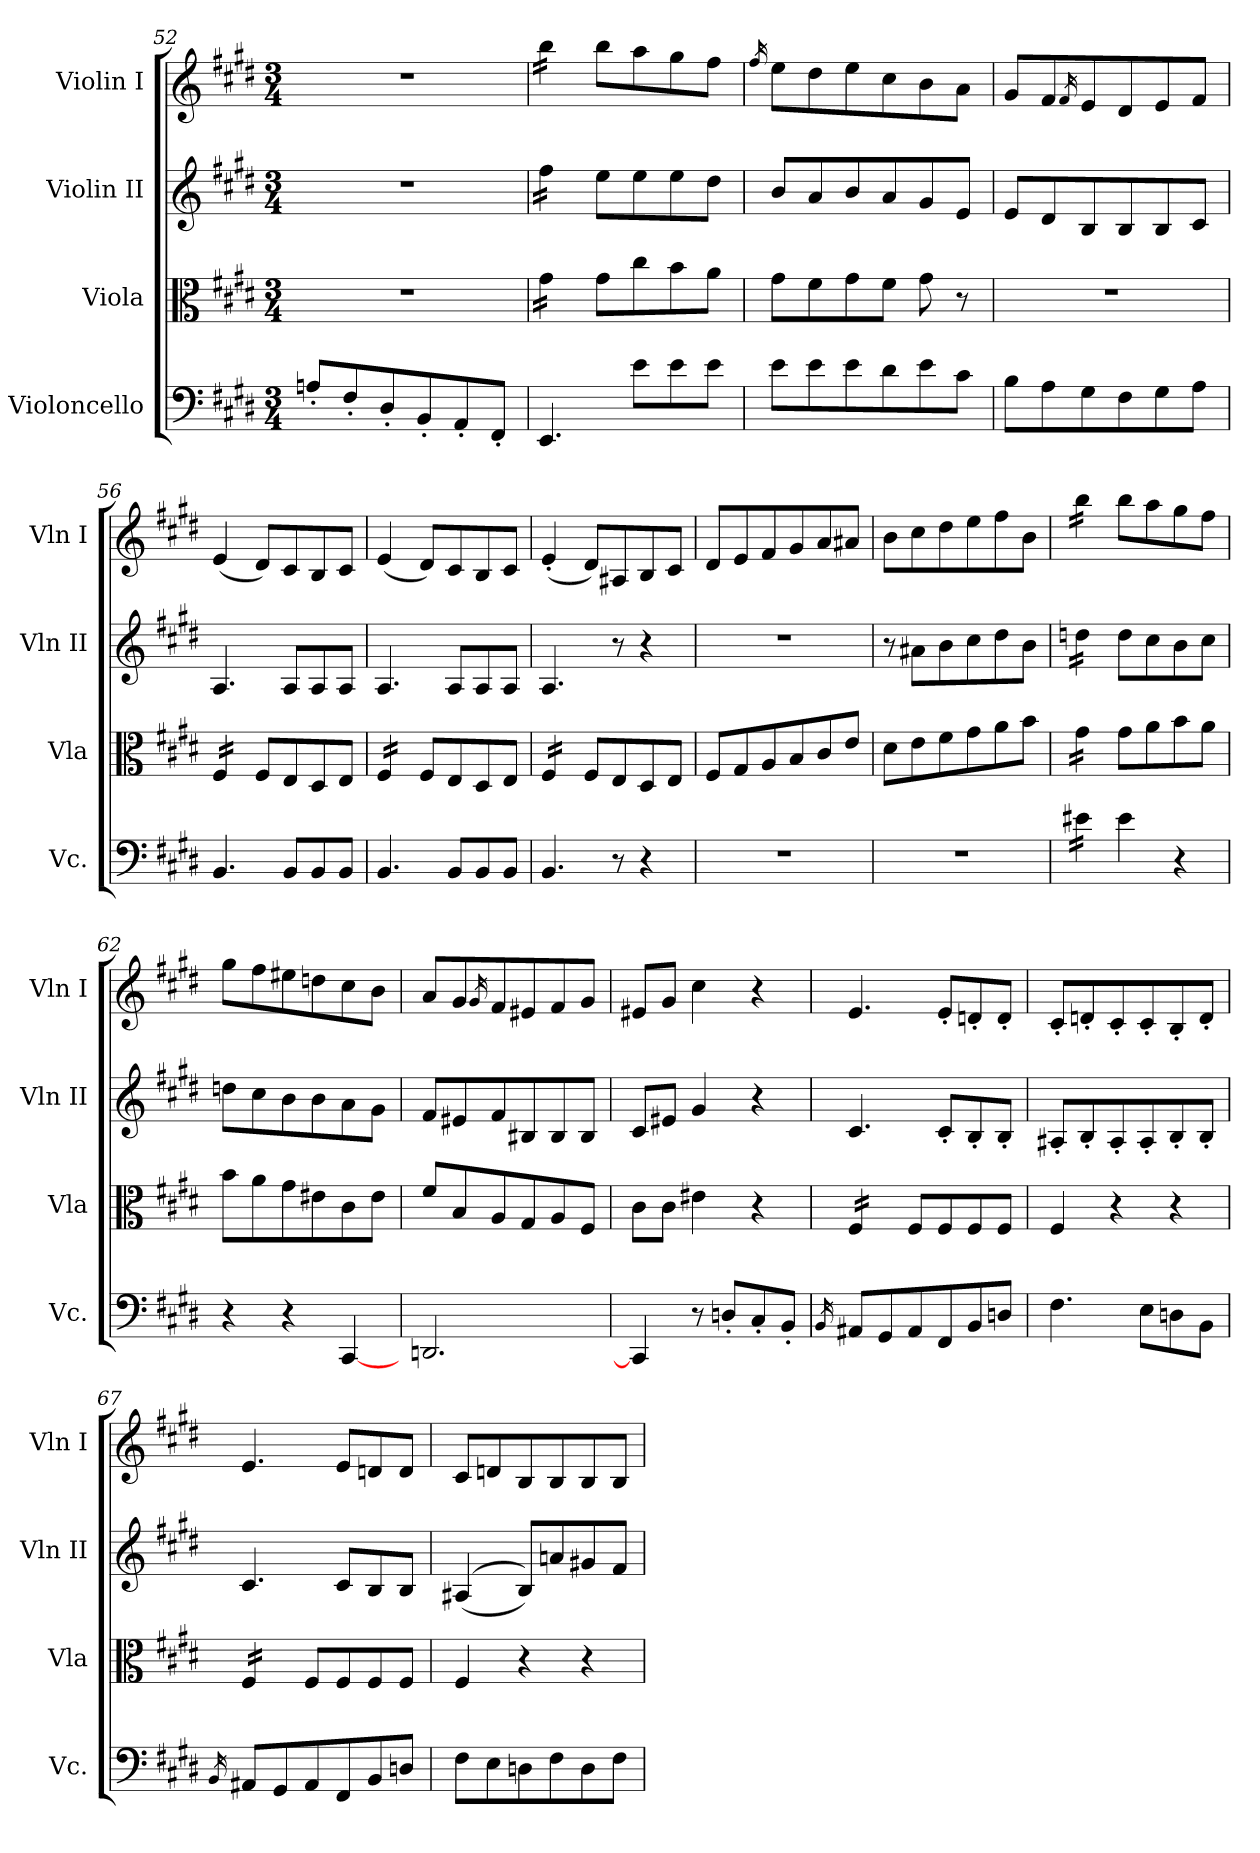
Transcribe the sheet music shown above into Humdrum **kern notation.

**kern	**kern	**kern	**kern
*part4	*part3	*part2	*part1
*staff4	*staff3	*staff2	*staff1
*I"Violoncello	*I"Viola	*I"Violin II	*I"Violin I
*I'Vc.	*I'Vla	*I'Vln II	*I'Vln I
*clefF4	*clefC3	*clefG2	*clefG2
*k[f#c#g#d#]	*k[f#c#g#d#]	*k[f#c#g#d#]	*k[f#c#g#d#]
*M3/4	*M3/4	*M3/4	*M3/4
=52	=52	=52	=52
8An'/L	2.r	2.r	2.r
8F#'/	.	.	.
8D#'/	.	.	.
8BB'/	.	.	.
8AA'/	.	.	.
8FF#'/J	.	.	.
=53	=53	=53	=53
*	*tremolo	*	*
*	*	*tremolo	*
*	*	*	*tremolo
4.EE/	16g#\LL	16ff#\LL	16bb\LL
.	16g#\	16ff#\	16bb\
.	16g#\	16ff#\	16bb\
.	16g#\JJ	16ff#\JJ	16bb\JJ
*	*	*	*Xtremolo
*	*	*Xtremolo	*
*	*Xtremolo	*	*
.	8g#\L	8ee\L	8bb\L
8e\L	8cc#\	8ee\	8aa\
8e\	8b\	8ee\	8gg#\
8e\J	8a\J	8dd#\J	8ff#\J
=54	=54	=54	=54
.	.	.	16qff#/
8e\L	8g#\L	8b/L	8ee\L
8e\	8f#\	8a/	8dd#\
8e\	8g#\	8b/	8ee\
8d#\	8f#\J	8a/	8cc#\
8e\	8g#\	8g#/	8b\
8c#\J	8r	8e/J	8a\J
=55	=55	=55	=55
8B\L	2.r	8e/L	8g#/L
8A\	.	8d#/	8f#/
.	.	.	16qf#/
8G#\	.	8B/	8e/
8F#\	.	8B/	8d#/
8G#\	.	8B/	8e/
8A\J	.	8c#/J	8f#/J
=56	=56	=56	=56
*	*tremolo	*	*
4.BB/	16F#/LL	4.A/	(4e/
.	16F#/	.	.
.	16F#/	.	.
.	16F#/JJ	.	.
*	*Xtremolo	*	*
.	8F#/L	.	8d#/L)
8BB/L	8E/	8A/L	8c#/
8BB/	8D#/	8A/	8B/
8BB/J	8E/J	8A/J	8c#/J
!!LO:LB:g=z
=57	=57	=57	=57
*	*tremolo	*	*
4.BB/	16F#/LL	4.A/	(4e/
.	16F#/	.	.
.	16F#/	.	.
.	16F#/JJ	.	.
*	*Xtremolo	*	*
.	8F#/L	.	8d#/L)
8BB/L	8E/	8A/L	8c#/
8BB/	8D#/	8A/	8B/
8BB/J	8E/J	8A/J	8c#/J
=58	=58	=58	=58
*	*tremolo	*	*
4.BB/	16F#/LL	4.A/	(4e'/
.	16F#/	.	.
.	16F#/	.	.
.	16F#/JJ	.	.
*	*Xtremolo	*	*
.	8F#/L	.	8d#/L)
8r	8E/	8r	8A#X/
4r	8D#/	4r	8B/
.	8E/J	.	8c#/J
!!LO:LB:g=z
=59	=59	=59	=59
2.r	8F#/L	2.r	8d#/L
.	8G#/	.	8e/
.	8A/	.	8f#/
.	8B/	.	8g#/
.	8c#/	.	8a/
.	8e/J	.	8a#X/J
=60	=60	=60	=60
2.r	8d#\L	8r	8b\L
.	8e\	8a#X\L	8cc#\
.	8f#\	8b\	8dd#\
.	8g#\	8cc#\	8ee\
.	8a\	8dd#\	8ff#\
.	8b\J	8b\J	8b\J
=61	=61	=61	=61
*tremolo	*	*	*
*	*tremolo	*	*
*	*	*tremolo	*
*	*	*	*tremolo
16e#X\LL	16g#\LL	16ddn\LL	16bb\LL
16e#X\	16g#\	16ddn\	16bb\
16e#X\	16g#\	16ddn\	16bb\
16e#X\JJ	16g#\JJ	16ddn\JJ	16bb\JJ
*	*	*	*Xtremolo
*	*	*Xtremolo	*
*	*Xtremolo	*	*
*Xtremolo	*	*	*
4e#\	8g#\L	8dd\L	8bb\L
.	8a\	8cc#\	8aa\
4r	8b\	8b\	8gg#\
.	8a\J	8cc#\J	8ff#\J
=62	=62	=62	=62
4r	8b\L	8ddn\L	8gg#\L
.	8a\	8cc#\	8ff#\
4r	8g#\	8b\	8ee#X\
.	8e#X\	8b\	8ddn\
[4CC#/	8c#\	8a\	8cc#\
.	8e#\J	8g#\J	8b\J
=63	=63	=63	=63
2.DDn/	8f#/L	8f#/L	8a/L
.	8B/	8e#X/	8g#/
.	.	.	16qg#/
.	8A/	8f#/	8f#/
.	8G#/	8B#X/	8e#X/
.	8A/	8B#/	8f#/
.	8F#/J	8B#/J	8g#/J
=64	=64	=64	=64
4CC#/]	8c#\L	8c#/L	8e#X/L
.	8c#\J	8e#X/J	8g#/J
8r	4e#X\	4g#/	4cc#\
8Dn'/L	.	.	.
8C#'/	4r	4r	4r
8BB'/J	.	.	.
=65	=65	=65	=65
16qBB/	.	.	.
*	*tremolo	*	*
8AA#X/L	16F#/LL	4.c#/	4.e/
.	16F#/	.	.
8GG#/	16F#/	.	.
.	16F#/JJ	.	.
*	*Xtremolo	*	*
8AA#/	8F#/L	.	.
8FF#/	8F#/	8c#'/L	8e'/L
8BB/	8F#/	8B'/	8dn'/
8Dn/J	8F#/J	8B'/J	8d'/J
=66	=66	=66	=66
4.F#\	4F#/	8A#X'/L	8c#'/L
.	.	8B'/	8dn'/
.	4r	8A#'/	8c#'/
8E\L	.	8A#'/	8c#'/
8Dn\	4r	8B'/	8B'/
8BB\J	.	8B'/J	8d'/J
!!LO:PB:g=z
=67	=67	=67	=67
16qBB/	.	.	.
*	*tremolo	*	*
8AA#X/L	16F#/LL	4.c#/	4.e/
.	16F#/	.	.
8GG#/	16F#/	.	.
.	16F#/JJ	.	.
*	*Xtremolo	*	*
8AA#/	8F#/L	.	.
8FF#/	8F#/	8c#/L	8e/L
8BB/	8F#/	8B/	8dn/
8Dn/J	8F#/J	8B/J	8d/J
=68	=68	=68	=68
8F#\L	4F#/	((4A#X/	8c#/L
8E\	.	.	8dn/
8Dn\	4r	8B/L))	8B/
8F#\	.	8an/	8B/
8D\	4r	8g#X/	8B/
8F#\J	.	8f#/J	8B/J
=	=	=	=
*-	*-	*-	*-
